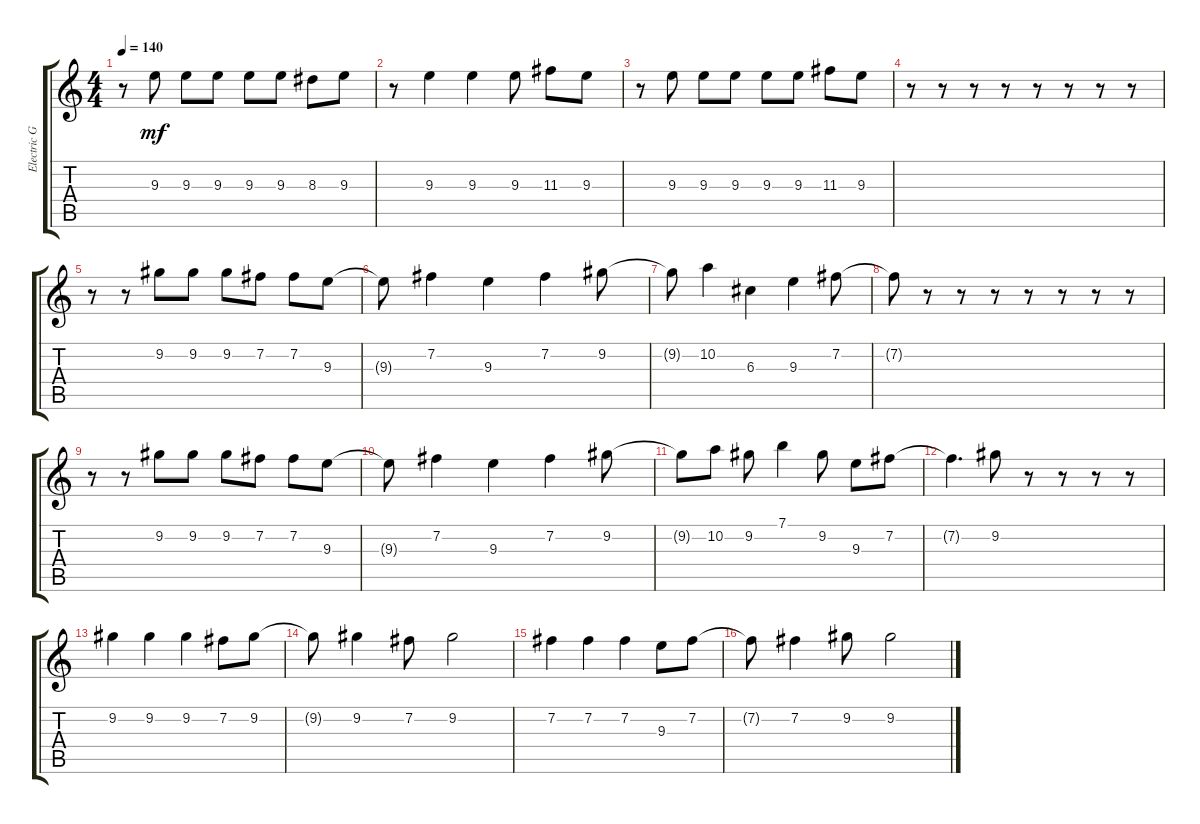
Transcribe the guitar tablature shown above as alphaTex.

\track ("Electric Guitar" "Electric G") {instrument distortionguitar}
\staff {score tabs}
\tuning (E4 B3 G3 D3 A2 E2) {hide}
\ts (4 4)
\tempo 140
\clef g2
\ks c
r.8{dy mf} 9.3.8 9.3.8 9.3.8 9.3.8 9.3.8 8.3.8 9.3.8 |
r.8 9.3.4 9.3.4 9.3.8 11.3.8 9.3.8 |
r.8 9.3.8 9.3.8 9.3.8 9.3.8 9.3.8 11.3.8 9.3.8 |
r.8 r.8 r.8 r.8 r.8 r.8 r.8 r.8 |
r.8 r.8 9.2.8 9.2.8 9.2.8 7.2.8 7.2.8 9.3.8 |
9.3{t}.8 7.2.4 9.3.4 7.2.4 9.2.8 |
9.2{t}.8 10.2.4 6.3.4 9.3.4 7.2.8 |
7.2{t}.8 r.8 r.8 r.8 r.8 r.8 r.8 r.8 |
r.8 r.8 9.2.8 9.2.8 9.2.8 7.2.8 7.2.8 9.3.8 |
9.3{t}.8 7.2.4 9.3.4 7.2.4 9.2.8 |
9.2{t}.8 10.2.8 9.2.8 7.1.4 9.2.8 9.3.8 7.2.8 |
7.2{t}.4{d} 9.2.8 r.8 r.8 r.8 r.8 |
9.2.4 9.2.4 9.2.4 7.2.8 9.2.8 |
9.2{t}.8 9.2.4 7.2.8 9.2.2 |
7.2.4 7.2.4 7.2.4 9.3.8 7.2.8 |
7.2{t}.8 7.2.4 9.2.8 9.2.2
